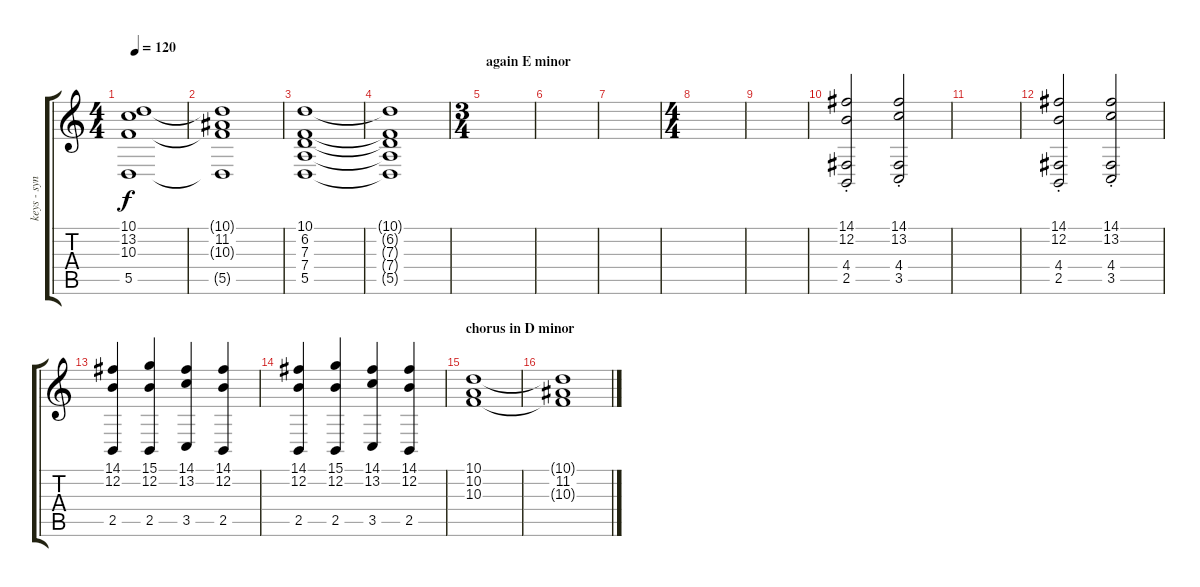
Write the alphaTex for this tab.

\track ("keys - synths" "keys - syn") {instrument stringensemble1}
\staff {score tabs}
\tuning (E4 B3 G3 D3 A2 E2) {hide}
\ts (4 4)
\tempo 120
\clef g2
\ks c
(10.1{t} 13.2 10.3{t} 5.5{t}).1{dy f} |
(10.1{t} 11.2 10.3{t} 5.5{t}).1 |
(10.1 6.2 7.3 7.4 5.5).1 |
(10.1{t} 6.2{t} 7.3{t} 7.4{t} 5.5{t}).1 |
\ts (3 4)
\section ("" "again E minor")
|
|
|
\ts (4 4)
|
|
(14.1{st} 12.2{st} 4.4{st} 2.5{st}).2 (14.1{st} 13.2{st} 4.4{st} 3.5{st}).2 |
|
(14.1{st} 12.2{st} 4.4{st} 2.5{st}).2 (14.1{st} 13.2{st} 4.4{st} 3.5{st}).2 |
(14.1 12.2 2.5).4 (15.1 12.2 2.5).4 (14.1 13.2 3.5).4 (14.1 12.2 2.5).4 |
(14.1 12.2 2.5).4 (15.1 12.2 2.5).4 (14.1 13.2 3.5).4 (14.1 12.2 2.5).4 |
\section ("" "chorus in D minor")
(10.1 10.2 10.3).1 |
(10.1{t} 11.2 10.3{t}).1
